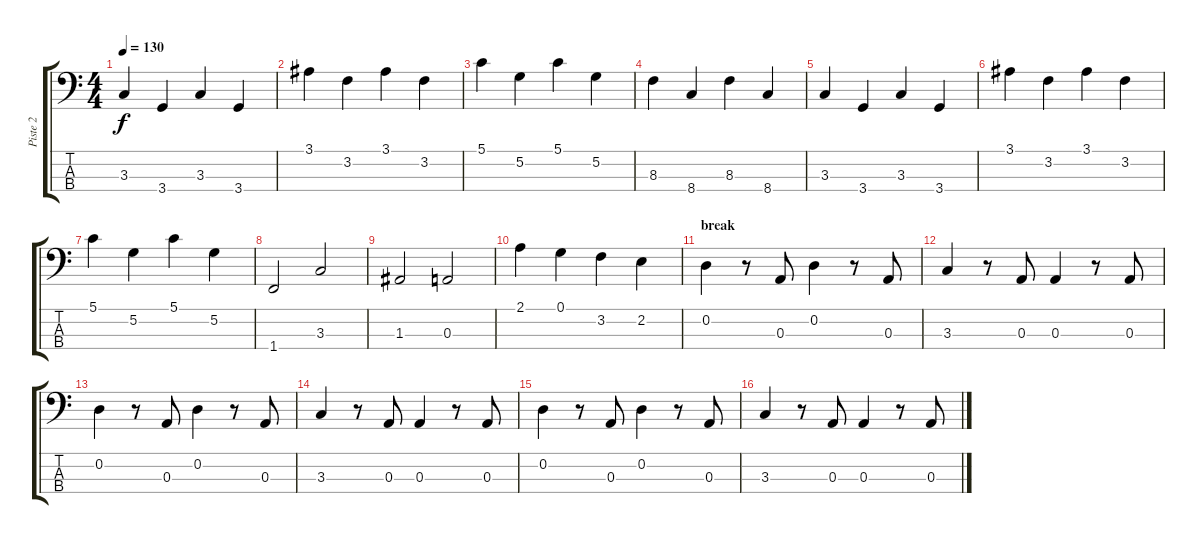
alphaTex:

\track ("Piste 2" "Piste 2") {instrument electricbassfinger}
\staff {score tabs}
\tuning (G2 D2 A1 E1) {hide}
\ts (4 4)
\tempo 130
\clef f4
\ks c
3.3.4{dy f} 3.4.4 3.3.4 3.4.4 |
3.1.4 3.2.4 3.1.4 3.2.4 |
5.1.4 5.2.4 5.1.4 5.2.4 |
8.3.4 8.4.4 8.3.4 8.4.4 |
3.3.4 3.4.4 3.3.4 3.4.4 |
3.1.4 3.2.4 3.1.4 3.2.4 |
5.1.4 5.2.4 5.1.4 5.2.4 |
1.4.2 3.3.2 |
1.3.2 0.3.2 |
2.1.4 0.1.4 3.2.4 2.2.4 |
\section ("" "break")
0.2.4 r.8 0.3.8 0.2.4 r.8 0.3.8 |
3.3.4 r.8 0.3.8 0.3.4 r.8 0.3.8 |
0.2.4 r.8 0.3.8 0.2.4 r.8 0.3.8 |
3.3.4 r.8 0.3.8 0.3.4 r.8 0.3.8 |
0.2.4 r.8 0.3.8 0.2.4 r.8 0.3.8 |
3.3.4 r.8 0.3.8 0.3.4 r.8 0.3.8
